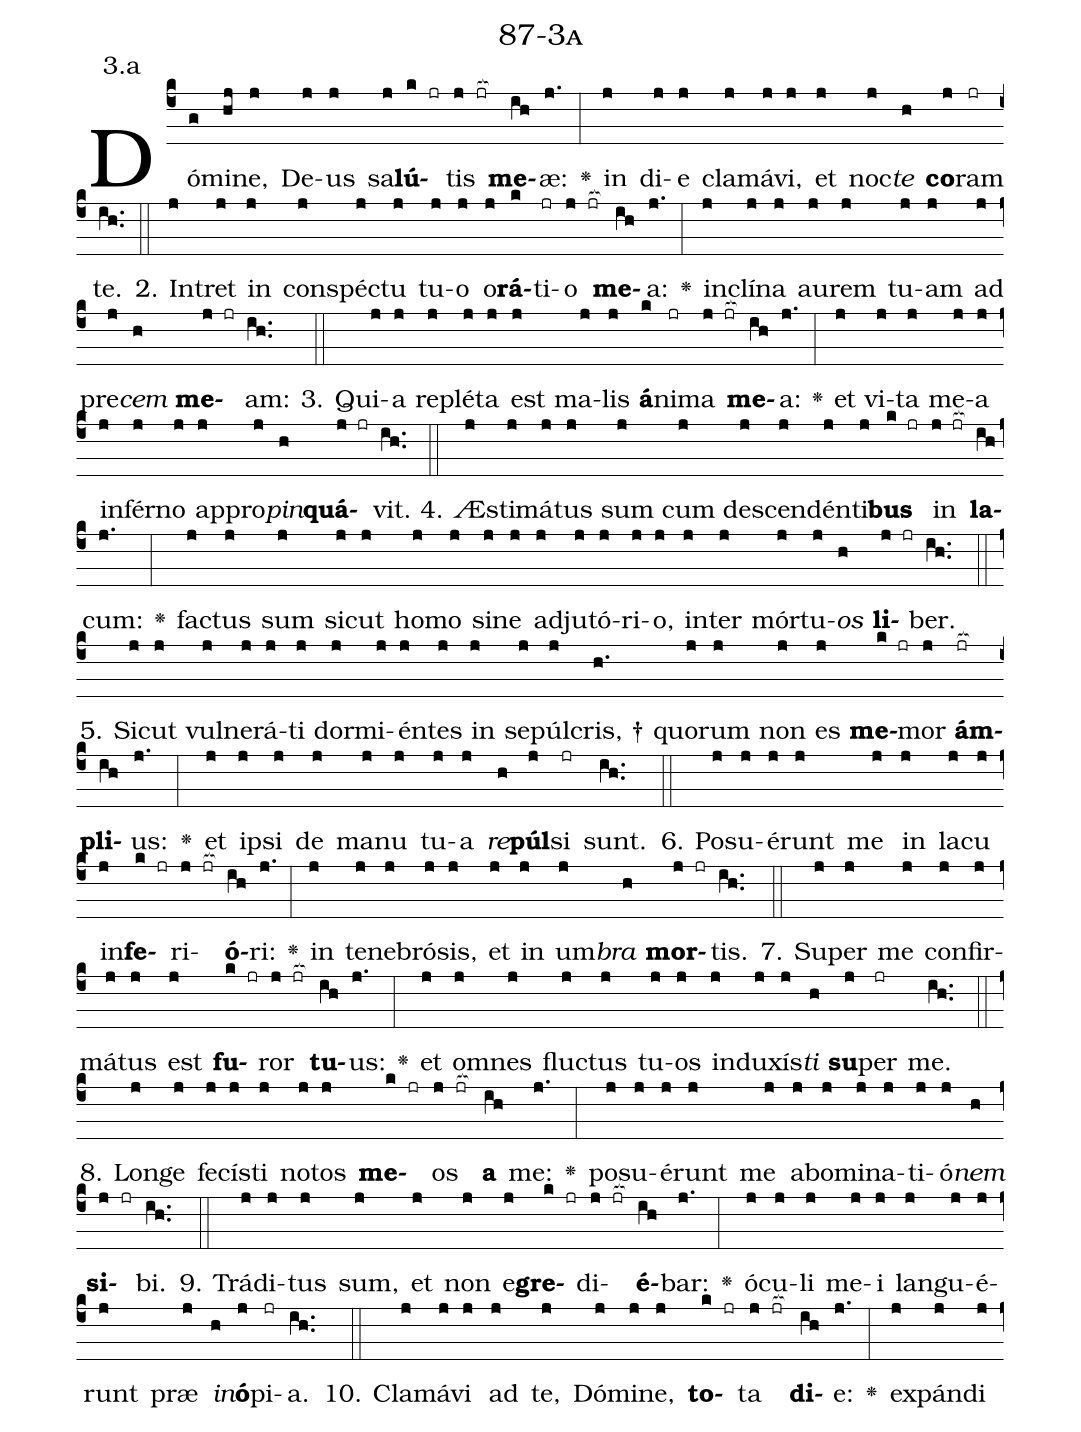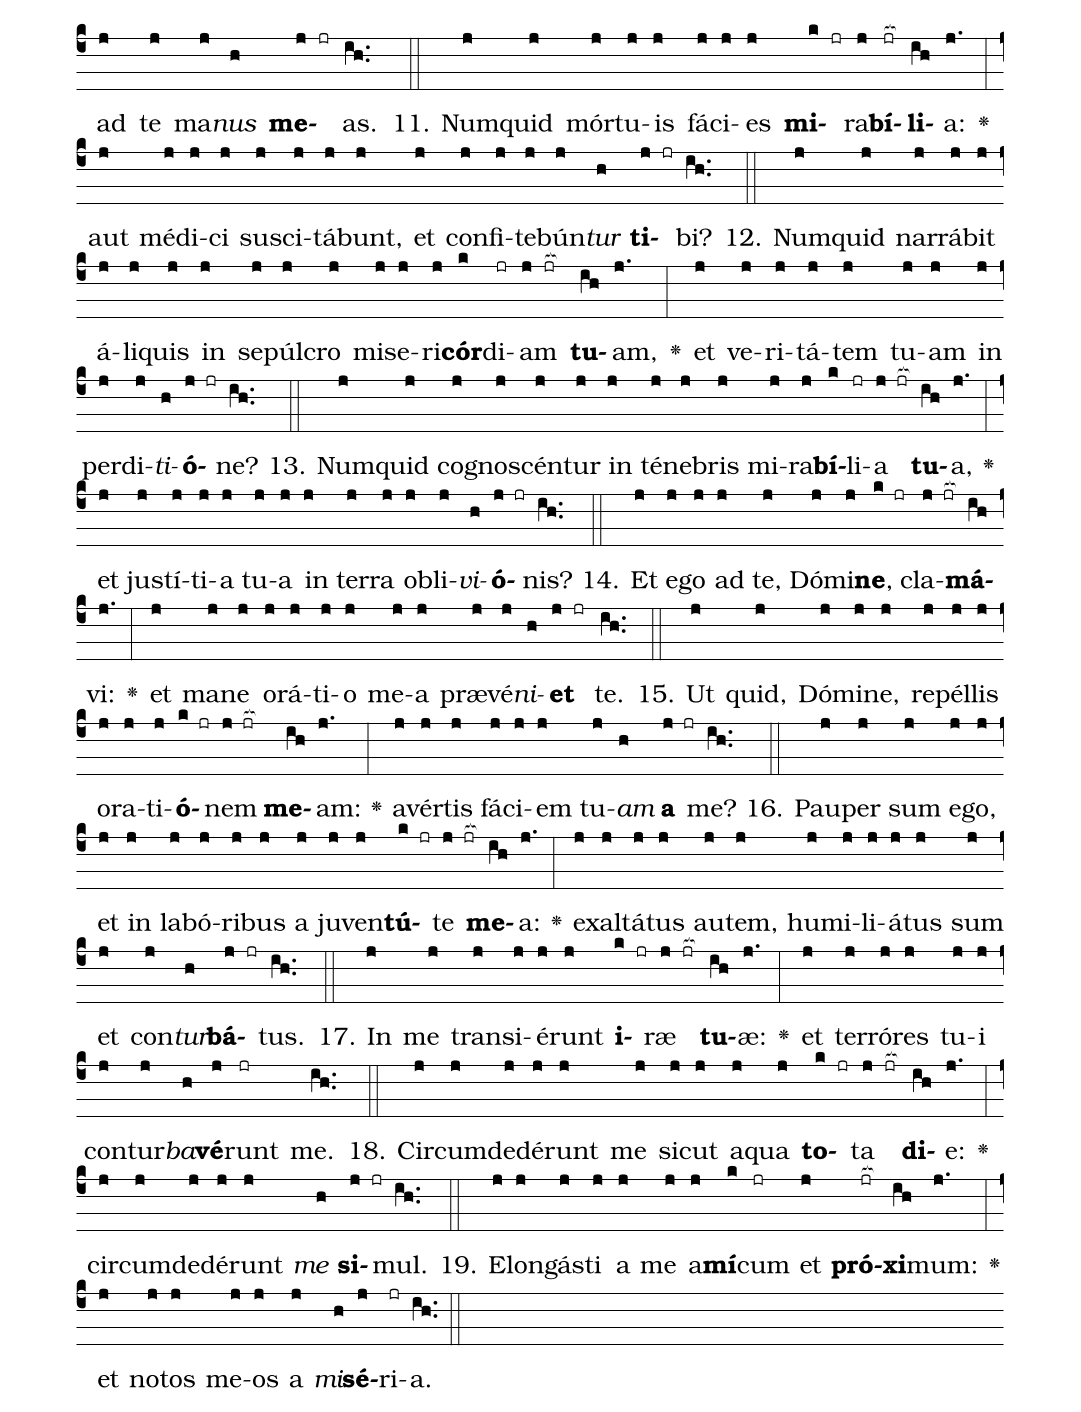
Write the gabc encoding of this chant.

name: 87-3a;
annotation: 3.a;
%%
(c4)Dó(g)mi(hj)ne,(j) De(j)us(j) sa(j)<b>lú</b>(k jr)tis(j jr[ocb:1{]) <b>me</b>(ih[ocb:0}])æ:(j.) <v>\greheightstar</v>(:) in(j) di(j)e(j) cla(j)má(j)vi,(j) et(j) noc(j)<i>te</i>(h) <b>co</b>(j)ram(jr) te.(ih..) (::)
2. In(j)tret(j) in(j) con(j)spéc(j)tu(j) tu(j)o(j) o(j)<b>rá</b>(k)ti(jr)o(j jr[ocb:1{]) <b>me</b>(ih[ocb:0}])a:(j.) <v>\greheightstar</v>(:) in(j)clí(j)na(j) au(j)rem(j) tu(j)am(j) ad(j) pre(j)<i>cem</i>(h) <b>me</b>(j jr)am:(ih..) (::)
3. Qui(j)a(j) re(j)plé(j)ta(j) est(j) ma(j)lis(j) <b>á</b>(k)ni(jr)ma(j jr[ocb:1{]) <b>me</b>(ih[ocb:0}])a:(j.) <v>\greheightstar</v>(:) et(j) vi(j)ta(j) me(j)a(j) in(j)fér(j)no(j) ap(j)pro(j)<i>pin</i>(h)<b>quá</b>(j jr)vit.(ih..) (::)
4. Æs(j)ti(j)má(j)tus(j) sum(j) cum(j) de(j)scen(j)dén(j)ti(j)<b>bus</b>(k jr) in(j jr[ocb:1{]) <b>la</b>(ih[ocb:0}])cum:(j.) <v>\greheightstar</v>(:) fac(j)tus(j) sum(j) sic(j)ut(j) ho(j)mo(j) si(j)ne(j) ad(j)ju(j)tó(j)ri(j)o,(j) in(j)ter(j) mór(j)tu(j)<i>os</i>(h) <b>li</b>(j jr)ber.(ih..) (::)
5. Sic(j)ut(j) vul(j)ne(j)rá(j)ti(j) dor(j)mi(j)én(j)tes(j) in(j) se(j)púl(j)cris, †(h.) quo(j)rum(j) non(j) es(j) <b>me</b>(k jr)mor(j) <b>ám</b>(jr[ocb:1{])<b>pli</b>(ih[ocb:0}])us:(j.) <v>\greheightstar</v>(:) et(j) ip(j)si(j) de(j) ma(j)nu(j) tu(j)a(j) <i>re</i>(h)<b>púl</b>(j)si(jr) sunt.(ih..) (::)
6. Po(j)su(j)é(j)runt(j) me(j) in(j) la(j)cu(j) in(j)<b>fe</b>(k jr)ri(j jr[ocb:1{])<b>ó</b>(ih[ocb:0}])ri:(j.) <v>\greheightstar</v>(:) in(j) te(j)ne(j)bró(j)sis,(j) et(j) in(j) um(j)<i>bra</i>(h) <b>mor</b>(j jr)tis.(ih..) (::)
7. Su(j)per(j) me(j) con(j)fir(j)má(j)tus(j) est(j) <b>fu</b>(k jr)ror(j jr[ocb:1{]) <b>tu</b>(ih[ocb:0}])us:(j.) <v>\greheightstar</v>(:) et(j) om(j)nes(j) fluc(j)tus(j) tu(j)os(j) in(j)du(j)xís(j)<i>ti</i>(h) <b>su</b>(j)per(jr) me.(ih..) (::)
8. Lon(j)ge(j) fe(j)cís(j)ti(j) no(j)tos(j) <b>me</b>(k jr)os(j jr[ocb:1{]) <b>a</b>(ih[ocb:0}]) me:(j.) <v>\greheightstar</v>(:) po(j)su(j)é(j)runt(j) me(j) ab(j)o(j)mi(j)na(j)ti(j)ó(j)<i>nem</i>(h) <b>si</b>(j jr)bi.(ih..) (::)
9. Trá(j)di(j)tus(j) sum,(j) et(j) non(j) e(j)<b>gre</b>(k jr)di(j jr[ocb:1{])<b>é</b>(ih[ocb:0}])bar:(j.) <v>\greheightstar</v>(:) ó(j)cu(j)li(j) me(j)i(j) lan(j)gu(j)é(j)runt(j) præ(j) <i>in</i>(h)<b>ó</b>(j)pi(jr)a.(ih..) (::)
10. Cla(j)má(j)vi(j) ad(j) te,(j) Dó(j)mi(j)ne,(j) <b>to</b>(k jr)ta(j jr[ocb:1{]) <b>di</b>(ih[ocb:0}])e:(j.) <v>\greheightstar</v>(:) ex(j)pán(j)di(j) ad(j) te(j) ma(j)<i>nus</i>(h) <b>me</b>(j jr)as.(ih..) (::)
11. Num(j)quid(j) mór(j)tu(j)is(j) fá(j)ci(j)es(j) <b>mi</b>(k jr)ra(j)<b>bí</b>(jr[ocb:1{])<b>li</b>(ih[ocb:0}])a:(j.) <v>\greheightstar</v>(:) aut(j) mé(j)di(j)ci(j) su(j)sci(j)tá(j)bunt,(j) et(j) con(j)fi(j)te(j)bún(j)<i>tur</i>(h) <b>ti</b>(j jr)bi?(ih..) (::)
12. Num(j)quid(j) nar(j)rá(j)bit(j) á(j)li(j)quis(j) in(j) se(j)púl(j)cro(j) mi(j)se(j)ri(j)<b>cór</b>(k)di(jr)am(j jr[ocb:1{]) <b>tu</b>(ih[ocb:0}])am,(j.) <v>\greheightstar</v>(:) et(j) ve(j)ri(j)tá(j)tem(j) tu(j)am(j) in(j) per(j)di(j)<i>ti</i>(h)<b>ó</b>(j jr)ne?(ih..) (::)
13. Num(j)quid(j) co(j)gno(j)scén(j)tur(j) in(j) té(j)ne(j)bris(j) mi(j)ra(j)<b>bí</b>(k)li(jr)a(j jr[ocb:1{]) <b>tu</b>(ih[ocb:0}])a,(j.) <v>\greheightstar</v>(:) et(j) jus(j)tí(j)ti(j)a(j) tu(j)a(j) in(j) ter(j)ra(j) ob(j)li(j)<i>vi</i>(h)<b>ó</b>(j jr)nis?(ih..) (::)
14. Et(j) e(j)go(j) ad(j) te,(j) Dó(j)mi(j)<b>ne</b>,(k jr) cla(j jr[ocb:1{])<b>má</b>(ih[ocb:0}])vi:(j.) <v>\greheightstar</v>(:) et(j) ma(j)ne(j) o(j)rá(j)ti(j)o(j) me(j)a(j) præ(j)vé(j)<i>ni</i>(h)<b>et</b>(j jr) te.(ih..) (::)
15. Ut(j) quid,(j) Dó(j)mi(j)ne,(j) re(j)pél(j)lis(j) o(j)ra(j)ti(j)<b>ó</b>(k jr)nem(j jr[ocb:1{]) <b>me</b>(ih[ocb:0}])am:(j.) <v>\greheightstar</v>(:) a(j)vér(j)tis(j) fá(j)ci(j)em(j) tu(j)<i>am</i>(h) <b>a</b>(j jr) me?(ih..) (::)
16. Pau(j)per(j) sum(j) e(j)go,(j) et(j) in(j) la(j)bó(j)ri(j)bus(j) a(j) ju(j)ven(j)<b>tú</b>(k jr)te(j jr[ocb:1{]) <b>me</b>(ih[ocb:0}])a:(j.) <v>\greheightstar</v>(:) ex(j)al(j)tá(j)tus(j) au(j)tem,(j) hu(j)mi(j)li(j)á(j)tus(j) sum(j) et(j) con(j)<i>tur</i>(h)<b>bá</b>(j jr)tus.(ih..) (::)
17. In(j) me(j) trans(j)i(j)é(j)runt(j) <b>i</b>(k jr)ræ(j jr[ocb:1{]) <b>tu</b>(ih[ocb:0}])æ:(j.) <v>\greheightstar</v>(:) et(j) ter(j)ró(j)res(j) tu(j)i(j) con(j)tur(j)<i>ba</i>(h)<b>vé</b>(j)runt(jr) me.(ih..) (::)
18. Cir(j)cum(j)de(j)dé(j)runt(j) me(j) sic(j)ut(j) a(j)qua(j) <b>to</b>(k jr)ta(j jr[ocb:1{]) <b>di</b>(ih[ocb:0}])e:(j.) <v>\greheightstar</v>(:) cir(j)cum(j)de(j)dé(j)runt(j) <i>me</i>(h) <b>si</b>(j jr)mul.(ih..) (::)
19. E(j)lon(j)gás(j)ti(j) a(j) me(j) a(j)<b>mí</b>(k)cum(jr) et(j) <b>pró</b>(jr[ocb:1{])<b>xi</b>(ih[ocb:0}])mum:(j.) <v>\greheightstar</v>(:) et(j) no(j)tos(j) me(j)os(j) a(j) <i>mi</i>(h)<b>sé</b>(j)ri(jr)a.(ih..) (::)
